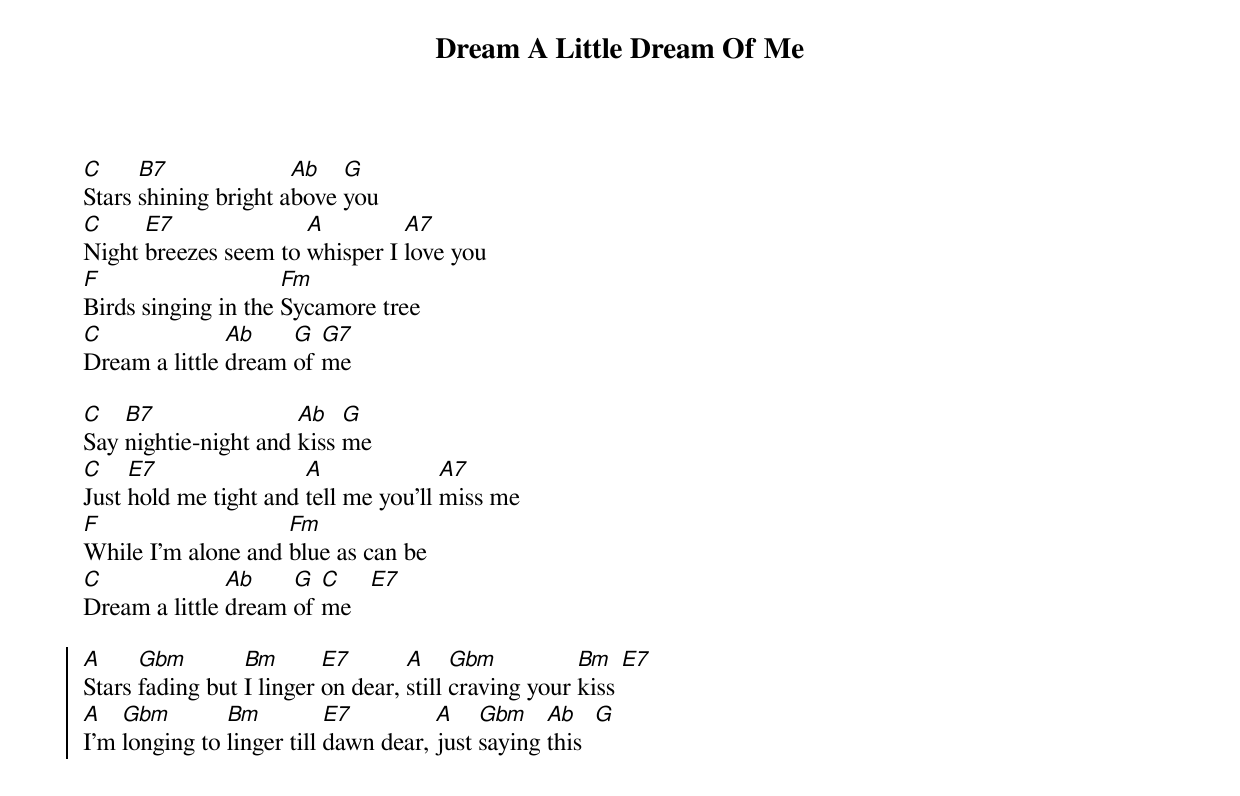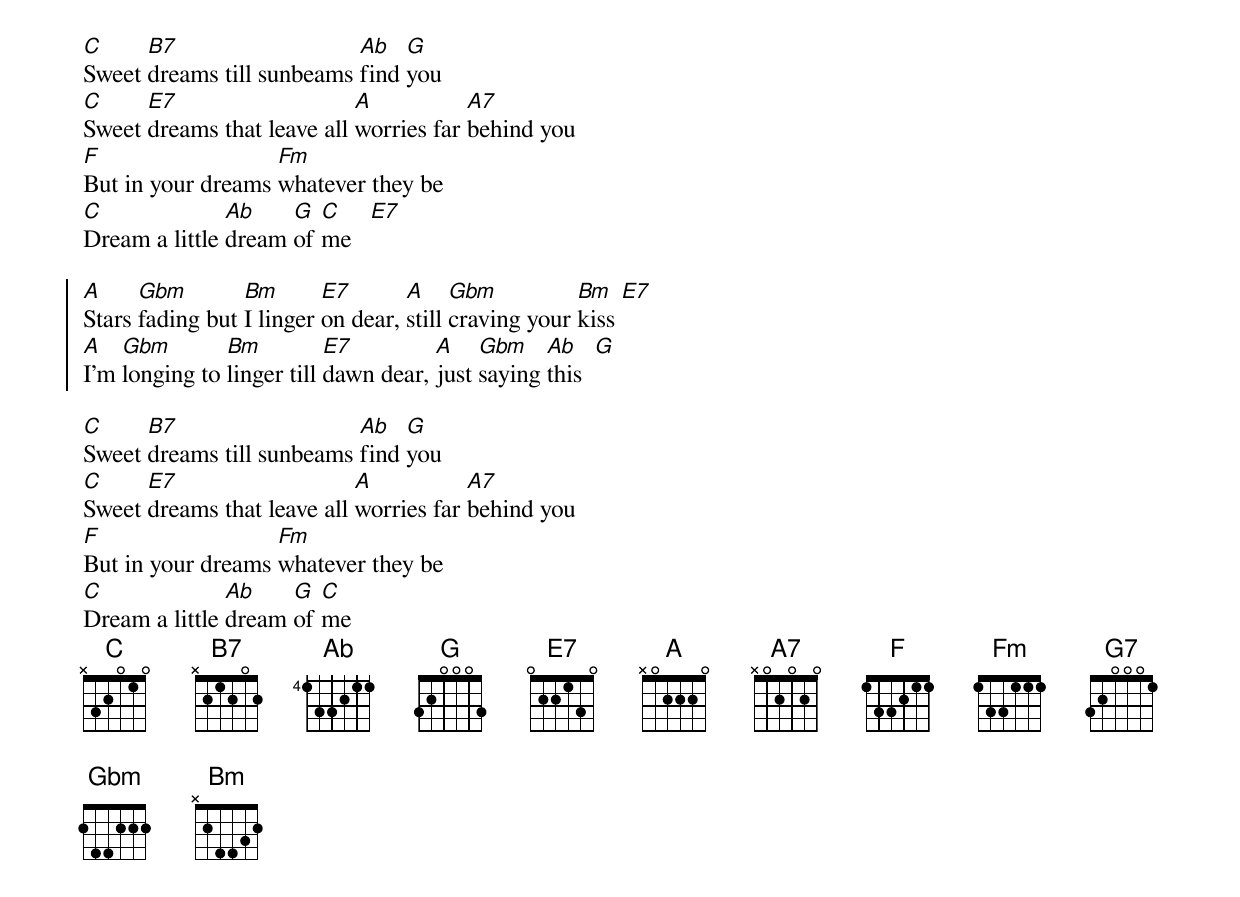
{t:Dream A Little Dream Of Me}
{define:G base-fret 1 frets 4 2 3 2}
{col:2}

[C]Stars [B7]shining bright a[Ab]bove [G]you
[C]Night [E7]breezes seem to [A]whisper I [A7]love you
[F]Birds singing in the [Fm]Sycamore tree
[C]Dream a little [Ab]dream [G]of [G7]me

[C]Say [B7]nightie-night and [Ab]kiss [G]me
[C]Just [E7]hold me tight and [A]tell me you'll [A7]miss me
[F]While I'm alone and [Fm]blue as can be
[C]Dream a little [Ab]dream [G]of [C]me   [E7]

{soc}
[A]Stars [Gbm]fading but [Bm]I linger [E7]on dear, [A]still [Gbm]craving your [Bm]kiss [E7]
[A]I'm [Gbm]longing to [Bm]linger till [E7]dawn dear, [A]just [Gbm]saying [Ab]this  [G]
{eoc}
{colb}

[C]Sweet [B7]dreams till sunbeams [Ab]find [G]you
[C]Sweet [E7]dreams that leave all [A]worries far [A7]behind you
[F]But in your dreams [Fm]whatever they be
[C]Dream a little [Ab]dream [G]of [C]me   [E7]

{soc}
[A]Stars [Gbm]fading but [Bm]I linger [E7]on dear, [A]still [Gbm]craving your [Bm]kiss [E7]
[A]I'm [Gbm]longing to [Bm]linger till [E7]dawn dear, [A]just [Gbm]saying [Ab]this  [G]
{eoc}

[C]Sweet [B7]dreams till sunbeams [Ab]find [G]you
[C]Sweet [E7]dreams that leave all [A]worries far [A7]behind you
[F]But in your dreams [Fm]whatever they be
[C]Dream a little [Ab]dream [G]of [C]me
